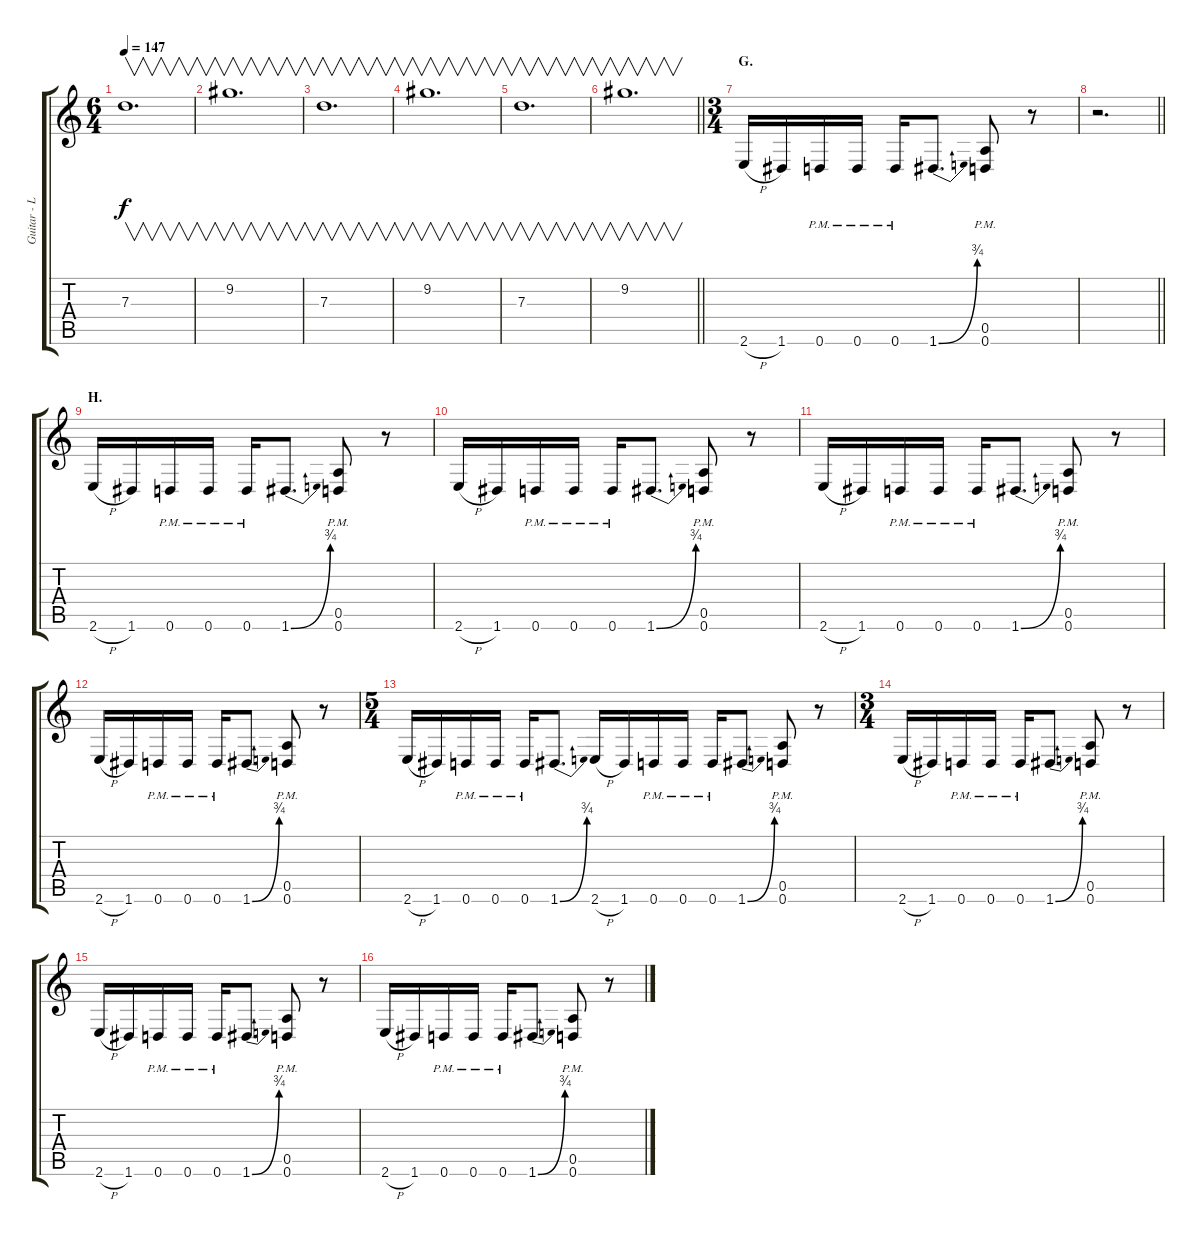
\track ("Guitar - Left" "Guitar - L") {instrument distortionguitar}
\staff {score tabs}
\tuning (E4 B3 G3 D3 A2 D2) {hide}
\ts (6 4)
\tempo 147
\clef g2
\ks c
7.3.1{v d dy f} |
9.2.1{v d} |
7.3.1{v d} |
9.2.1{v d} |
7.3.1{v d} |
\barLineRight lightlight
9.2.1{v d} |
\ts (3 4)
\section ("" "G.")
2.6{h}.16 1.6.16 0.6{pm}.16 0.6{pm}.16 0.6{pm}.16 1.6{be (bend 0 0 60 3)}.8{d} (0.5{pm} 0.6{pm}).8 r.8 |
\barLineRight lightlight
r.2{d} |
\section ("" "H.")
2.6{h}.16 1.6.16 0.6{pm}.16 0.6{pm}.16 0.6{pm}.16 1.6{be (bend 0 0 60 3)}.8{d} (0.5{pm} 0.6{pm}).8 r.8 |
2.6{h}.16 1.6.16 0.6{pm}.16 0.6{pm}.16 0.6{pm}.16 1.6{be (bend 0 0 60 3)}.8{d} (0.5{pm} 0.6{pm}).8 r.8 |
2.6{h}.16 1.6.16 0.6{pm}.16 0.6{pm}.16 0.6{pm}.16 1.6{be (bend 0 0 60 3)}.8{d} (0.5{pm} 0.6{pm}).8 r.8 |
2.6{h}.16 1.6.16 0.6{pm}.16 0.6{pm}.16 0.6{pm}.16 1.6{be (bend 0 0 60 3)}.8{d} (0.5{pm} 0.6{pm}).8 r.8 |
\ts (5 4)
2.6{h}.16 1.6.16 0.6{pm}.16 0.6{pm}.16 0.6{pm}.16 1.6{be (bend 0 0 60 3)}.8{d} 2.6{h}.16 1.6.16 0.6{pm}.16 0.6{pm}.16 0.6{pm}.16 1.6{be (bend 0 0 60 3)}.8{d} (0.5{pm} 0.6{pm}).8 r.8 |
\ts (3 4)
2.6{h}.16 1.6.16 0.6{pm}.16 0.6{pm}.16 0.6{pm}.16 1.6{be (bend 0 0 60 3)}.8{d} (0.5{pm} 0.6{pm}).8 r.8 |
2.6{h}.16 1.6.16 0.6{pm}.16 0.6{pm}.16 0.6{pm}.16 1.6{be (bend 0 0 60 3)}.8{d} (0.5{pm} 0.6{pm}).8 r.8 |
2.6{h}.16 1.6.16 0.6{pm}.16 0.6{pm}.16 0.6{pm}.16 1.6{be (bend 0 0 60 3)}.8{d} (0.5{pm} 0.6{pm}).8 r.8
